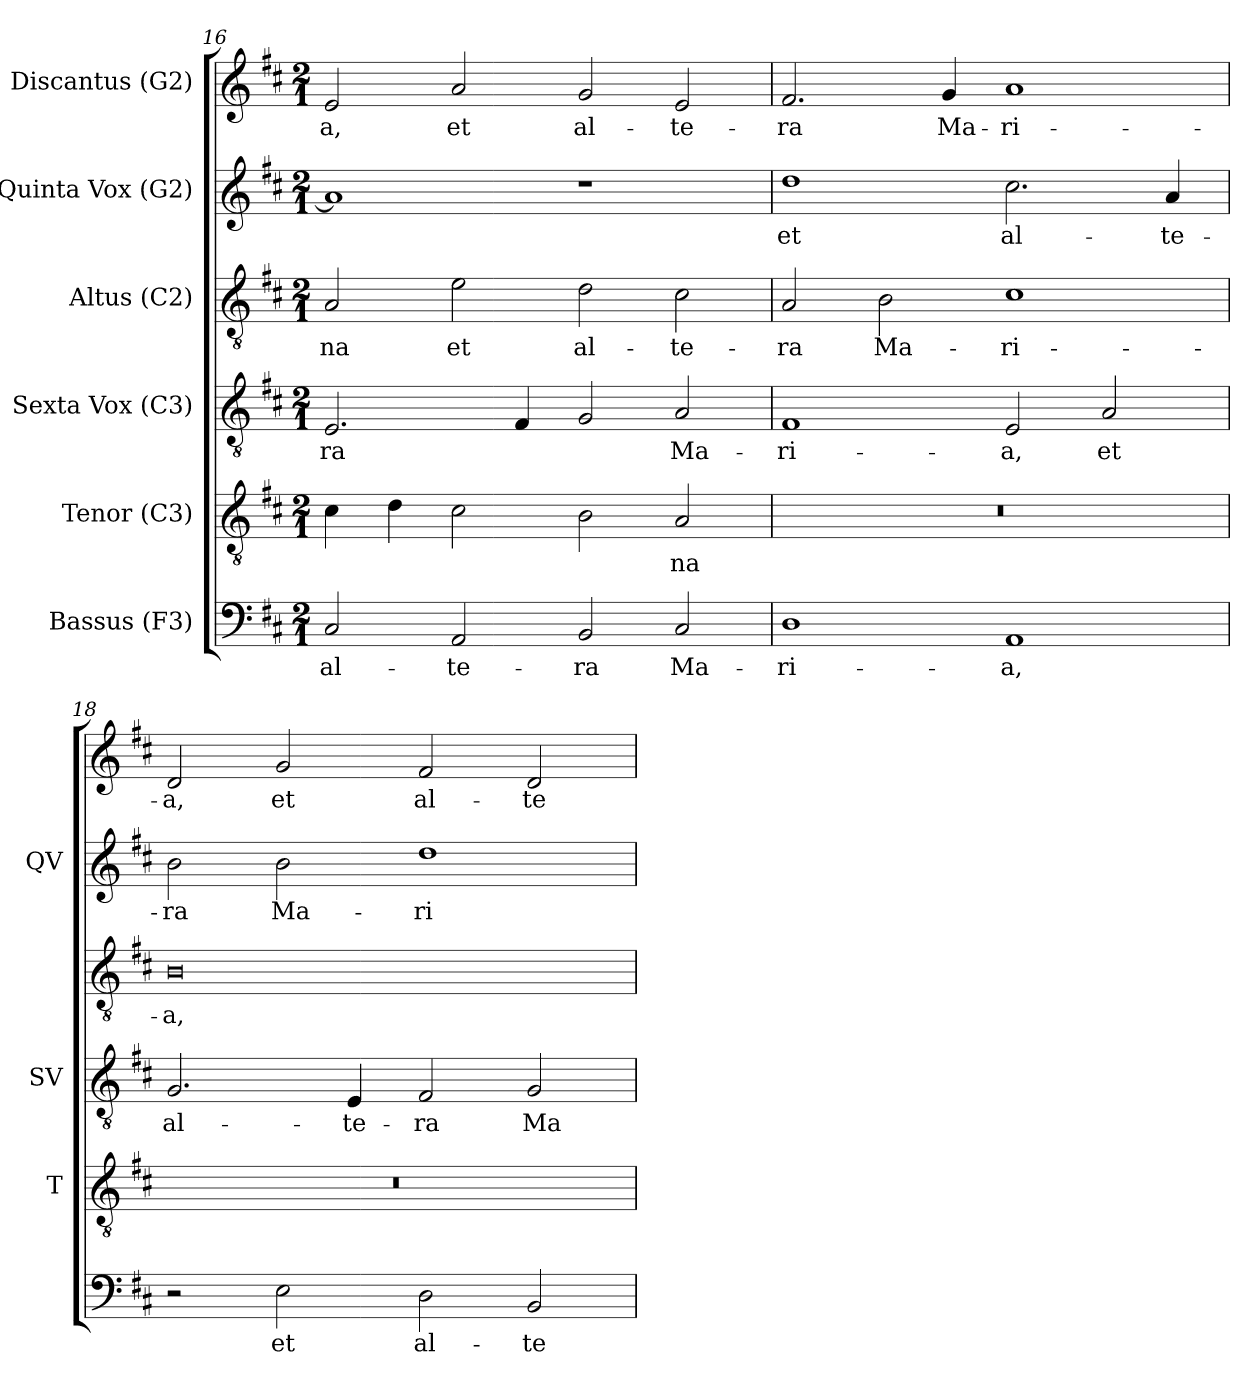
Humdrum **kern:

**kern	**text	**kern	**text	**kern	**text	**kern	**text	**kern	**text	**kern	**text
*part6	*part6	*part5	*part5	*part4	*part4	*part3	*part3	*part2	*part2	*part1	*part1
*staff6	*staff6	*staff5	*staff5	*staff4	*staff4	*staff3	*staff3	*staff2	*staff2	*staff1	*staff1
*I"Bassus (F3)	*	*I"Tenor (C3)	*	*I"Sexta Vox (C3)	*	*I"Altus (C2)	*	*I"Quinta Vox (G2)	*	*I"Discantus (G2)	*
*	*	*I'T	*	*I'SV	*	*	*	*I'QV	*	*	*
*clefF4	*	*clefGv2	*	*clefGv2	*	*clefGv2	*	*clefG2	*	*clefG2	*
*	*	*	*	*	*	*ITrd7c12	*	*	*	*	*
*k[f#c#]	*	*k[f#c#]	*	*k[f#c#]	*	*k[f#c#]	*	*k[f#c#]	*	*k[f#c#]	*
*D:	*	*D:	*	*D:	*	*D:	*	*D:	*	*D:	*
*M2/1	*	*M2/1	*	*M2/1	*	*M2/1	*	*M2/1	*	*M2/1	*
=16	=16	=16	=16	=16	=16	=16	=16	=16	=16	=16	=16
!	!LO:LY:b:color=#000000	!	!	!	!	!	!	!	!	!	!
!	!	!	!	!	!LO:LY:b:color=#000000	!	!	!	!	!	!
!	!	!	!	!	!	!	!LO:LY:b:color=#000000	!	!	!	!
!	!	!	!	!	!	!	!	!	!	!	!LO:LY:b:color=#000000
2C#i/	al-	4c#i\	.	2.Ei/	-ra	2AAi/	-na	1ai]	.	2ei/	-a,
.	.	4di\	.	.	.	.	.	.	.	.	.
!	!LO:LY:b:color=#000000	!	!	!	!	!	!	!	!	!	!
!	!	!	!	!	!	!	!LO:LY:b:color=#000000	!	!	!	!
!	!	!	!	!	!	!	!	!	!	!	!LO:LY:b:color=#000000
2AAi/	-te-	2c#i\	.	.	.	2Ei\	et	.	.	2ai/	et
.	.	.	.	4F#i/	.	.	.	.	.	.	.
!	!LO:LY:b:color=#000000	!	!	!	!	!	!	!	!	!	!
!	!	!	!	!	!	!	!LO:LY:b:color=#000000	!	!	!	!
!	!	!	!	!	!	!	!	!	!	!	!LO:LY:b:color=#000000
2BBi/	-ra	2Bi\	.	2Gi/	.	2Di\	al-	1r	.	2gi/	al-
!	!LO:LY:b:color=#000000	!	!	!	!	!	!	!	!	!	!
!	!	!	!LO:LY:b:color=#000000	!	!	!	!	!	!	!	!
!	!	!	!	!	!LO:LY:b:color=#000000	!	!	!	!	!	!
!	!	!	!	!	!	!	!LO:LY:b:color=#000000	!	!	!	!
!	!	!	!	!	!	!	!	!	!	!	!LO:LY:b:color=#000000
2C#i/	Ma-	2Ai/	-na	2Ai/	Ma-	2C#i\	-te-	.	.	2ei/	-te-
=17	=17	=17	=17	=17	=17	=17	=17	=17	=17	=17	=17
!	!LO:LY:b:color=#000000	!LO:N:vis=1	!	!	!	!	!	!	!	!	!
!	!	!	!	!	!LO:LY:b:color=#000000	!	!	!	!	!	!
!	!	!	!	!	!	!	!LO:LY:b:color=#000000	!	!	!	!
!	!	!	!	!	!	!	!	!	!LO:LY:b:color=#000000	!	!
!	!	!	!	!	!	!	!	!	!	!	!LO:LY:b:color=#000000
1Di	-ri-	0r	.	1F#i	-ri-	2AAi/	-ra	1ddi	et	2.f#i/	-ra
!	!	!	!	!	!	!	!LO:LY:b:color=#000000	!	!	!	!
.	.	.	.	.	.	2BBi\	Ma-	.	.	.	.
!	!	!	!	!	!	!	!	!	!	!	!LO:LY:b:color=#000000
.	.	.	.	.	.	.	.	.	.	4gi/	Ma-
!	!LO:LY:b:color=#000000	!	!	!	!	!	!	!	!	!	!
!	!	!	!	!	!LO:LY:b:color=#000000	!	!	!	!	!	!
!	!	!	!	!	!	!	!LO:LY:b:color=#000000	!	!	!	!
!	!	!	!	!	!	!	!	!	!LO:LY:b:color=#000000	!	!
!	!	!	!	!	!	!	!	!	!	!	!LO:LY:b:color=#000000
1AAi	-a,	.	.	2Ei/	-a,	1C#i	-ri-	2.cc#i\	al-	1ai	-ri-
!	!	!	!	!	!LO:LY:b:color=#000000	!	!	!	!	!	!
.	.	.	.	2Ai/	et	.	.	.	.	.	.
!	!	!	!	!	!	!	!	!	!LO:LY:b:color=#000000	!	!
.	.	.	.	.	.	.	.	4ai/	-te-	.	.
=18	=18	=18	=18	=18	=18	=18	=18	=18	=18	=18	=18
!	!	!LO:N:vis=1	!	!	!	!	!	!	!	!	!
!	!	!	!	!	!LO:LY:b:color=#000000	!	!	!	!	!	!
!	!	!	!	!	!	!	!LO:LY:b:color=#000000	!	!	!	!
!	!	!	!	!	!	!	!	!	!LO:LY:b:color=#000000	!	!
!	!	!	!	!	!	!	!	!	!	!	!LO:LY:b:color=#000000
2r	.	0r	.	2.Gi/	al-	0BBi	-a,	2bi\	-ra	2di/	-a,
!	!LO:LY:b:color=#000000	!	!	!	!	!	!	!	!	!	!
!	!	!	!	!	!	!	!	!	!LO:LY:b:color=#000000	!	!
!	!	!	!	!	!	!	!	!	!	!	!LO:LY:b:color=#000000
2Ei\	et	.	.	.	.	.	.	2bi\	Ma-	2gi/	et
!	!	!	!	!	!LO:LY:b:color=#000000	!	!	!	!	!	!
.	.	.	.	4Ei/	-te-	.	.	.	.	.	.
!	!LO:LY:b:color=#000000	!	!	!	!	!	!	!	!	!	!
!	!	!	!	!	!LO:LY:b:color=#000000	!	!	!	!	!	!
!	!	!	!	!	!	!	!	!	!LO:LY:b:color=#000000	!	!
!	!	!	!	!	!	!	!	!	!	!	!LO:LY:b:color=#000000
2Di\	al-	.	.	2F#i/	-ra	.	.	1ddi	-ri-	2f#i/	al-
!	!LO:LY:b:color=#000000	!	!	!	!	!	!	!	!	!	!
!	!	!	!	!	!LO:LY:b:color=#000000	!	!	!	!	!	!
!	!	!	!	!	!	!	!	!	!	!	!LO:LY:b:color=#000000
2BBi/	-te-	.	.	2Gi/	Ma-	.	.	.	.	2di/	-te-
=	=	=	=	=	=	=	=	=	=	=	=
*-	*-	*-	*-	*-	*-	*-	*-	*-	*-	*-	*-
